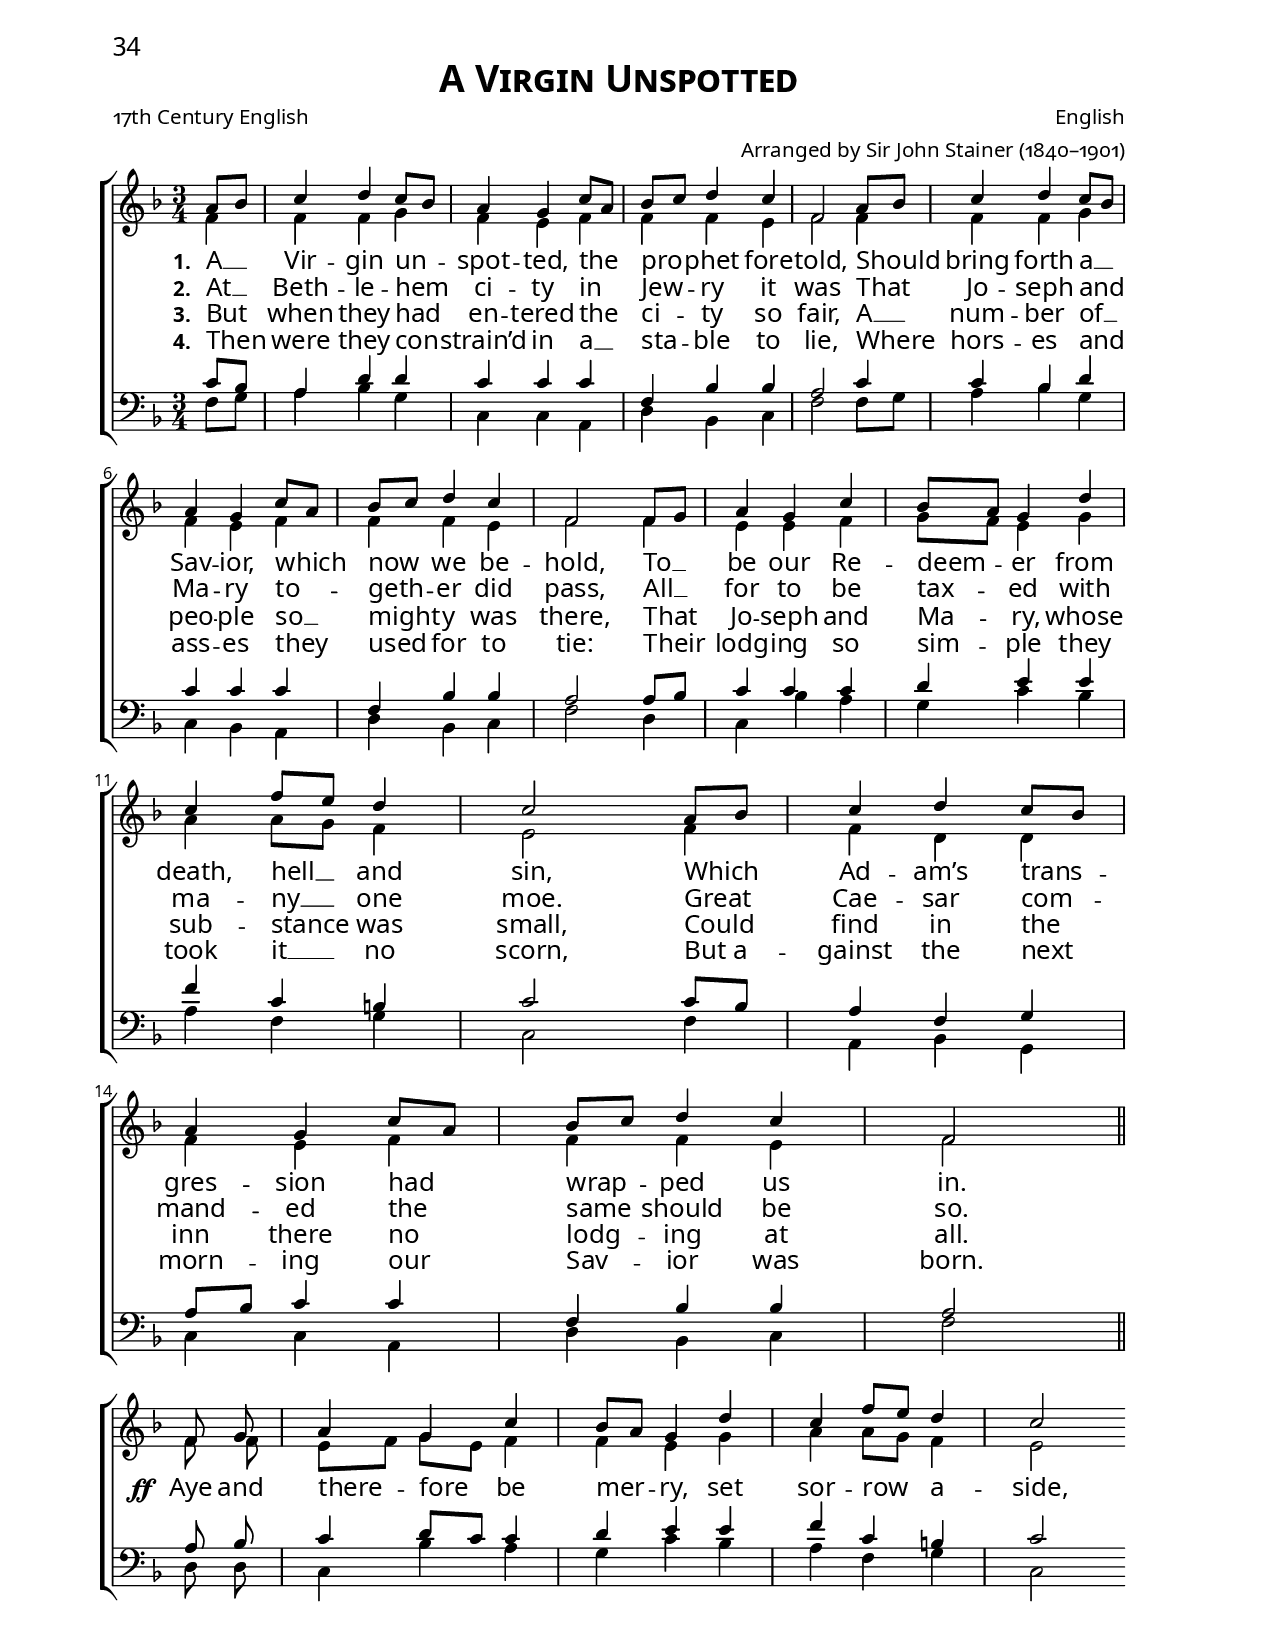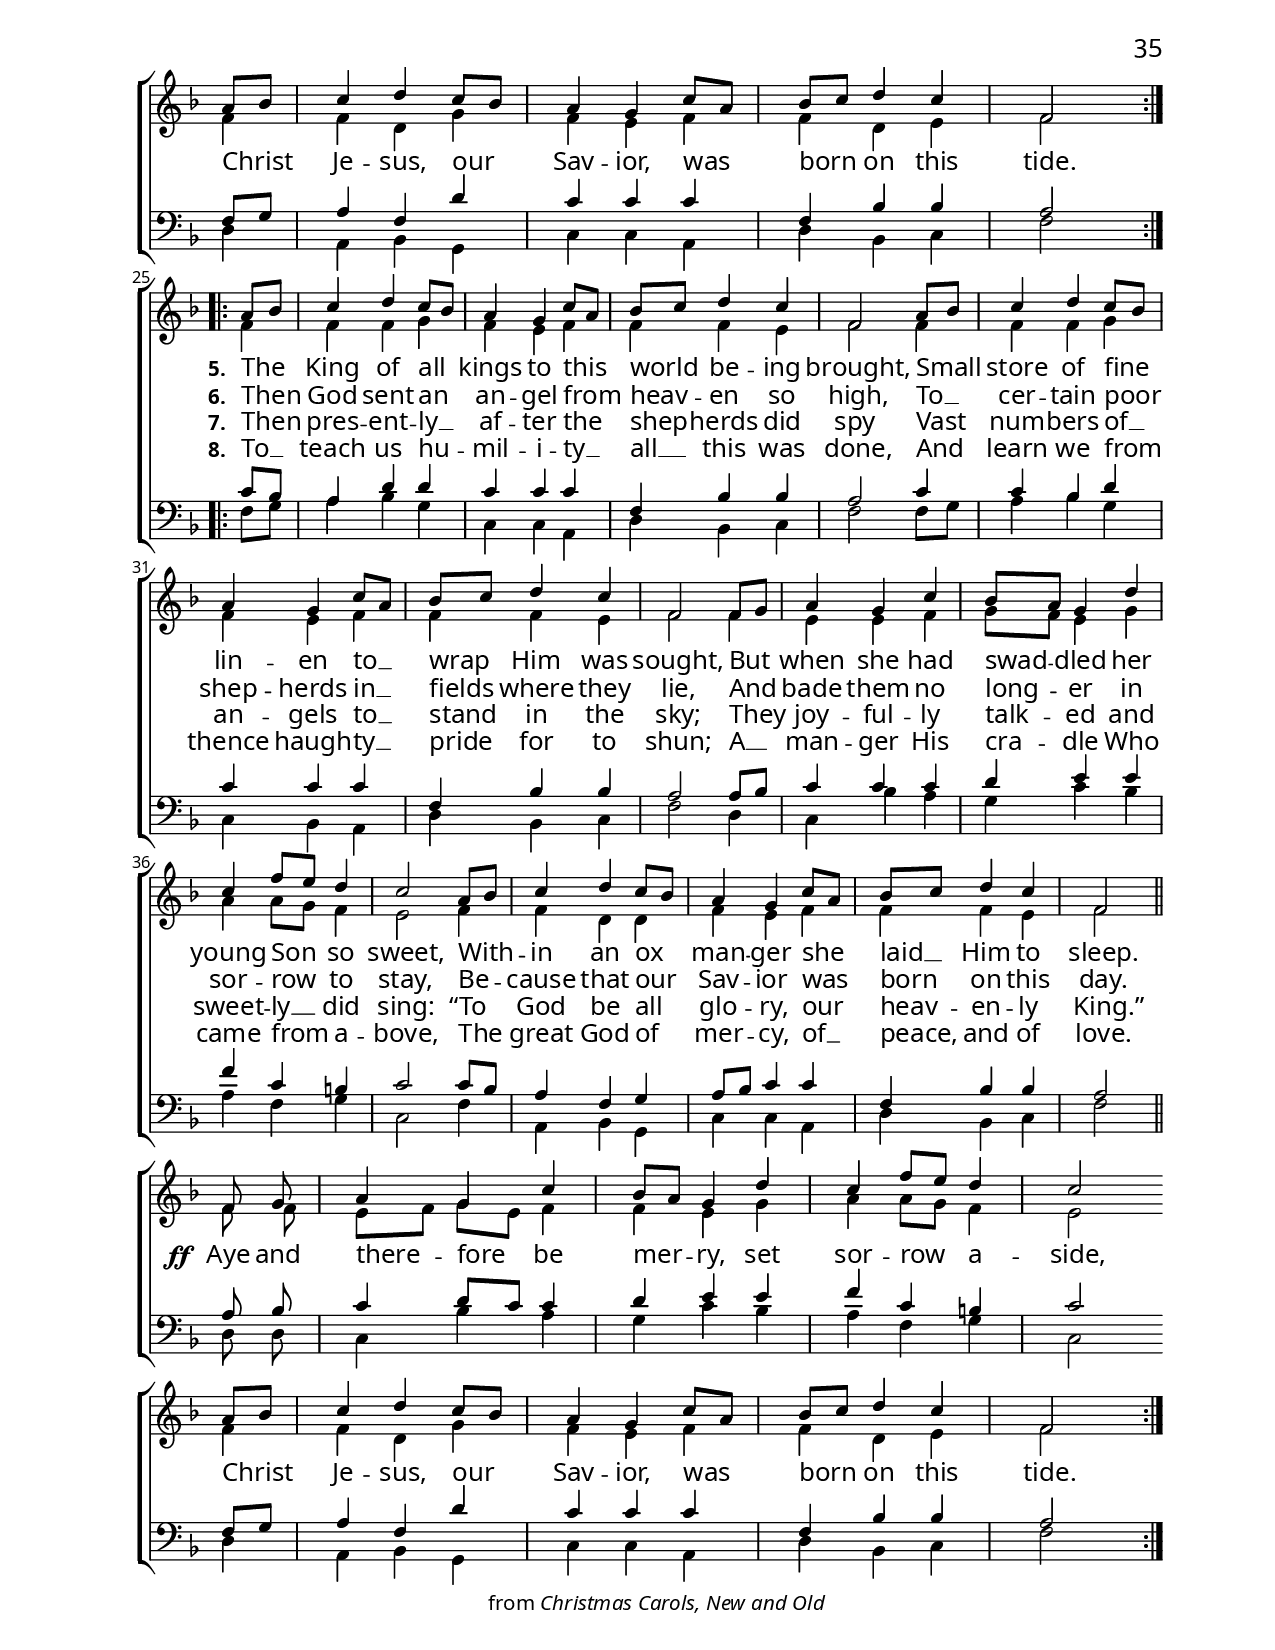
\version "2.14.2"
\include "util.ly"
\header {
  title = \markup{\override #'(font-name . "Garamond Premier Pro Semibold"){ \abs-fontsize #18 \smallCapsOldStyle"A Virgin Unspotted"}}
  poet = \markup\oldStyleNum"17th Century English"
  composer = \markup\oldStyleNum"English"
  arranger = \markup\oldStyleNum"Arranged by Sir John Stainer (1840–1901)"
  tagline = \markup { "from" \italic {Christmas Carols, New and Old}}
}
\paper {
  paper-height = 11\in
  paper-width = 8.5\in
  indent = 0\in
  %system-system-spacing = #'((basic-distance . 10) (padding . 0))
  system-system-spacing =
    #'((basic-distance . 0)
       (minimum-distance . 0)
       (padding . -5)
       (stretchability . 100))
  ragged-last-bottom = ##f
  ragged-bottom = ##f
  two-sided = ##t
  inner-margin = 1\in
  outer-margin = 0.75\in
  top-margin = 0.26\in
  bottom-margin = 0.25\in
  first-page-number = #34
  print-first-page-number = ##t
  headerLine = ""
  oddHeaderMarkup = \markup\fill-line{
     \override #'(font-name . "Garamond Premier Pro")\abs-fontsize #12.5
     \combine 
        \fill-line{"" \on-the-fly #print-page-number-check-first
        \oldStylePageNum""
        }
        \fill-line{\headerLine}
  }
  evenHeaderMarkup = \markup {
     \override #'(font-name . "Garamond Premier Pro")\abs-fontsize #12.5
     \combine
        \on-the-fly #print-page-number-check-first
        \oldStylePageNum""
        \fill-line{\headerLine}
  }
}
#(set-global-staff-size 18) \paper{ #(define fonts (make-pango-font-tree "Garamond Premier Pro" "Garamond Premier Pro" "Garamond Premier Pro" (/ 18 20))) }
global = {
  \autoBeamOff
  \key f \major
  \time 3/4
  \override DynamicLineSpanner #'staff-padding = #0.0
  \override DynamicLineSpanner #'Y-extent = #'(-1 . 1)
}

sopMusic = \relative c'' {
  \repeat volta 4 {
    \partial 4 a8[ bes] |
    c4 d c8[ bes] |
    a4 g c8[ a] |
    bes[ c] d4 c |
    f,2 a8[ bes] |
    c4 d c8[ bes] | \break
    
    a4 g c8[ a] |
    bes[ c] d4 c |
    f,2 f8[ g] |
    a4 g c |
    bes8[ a] g4 d' | \break
    
    c f8[ e] d4 |
    c2 a8[ bes] |
    c4 d c8[ bes] |
    a4 g c8[ a] |
    bes[ c] d4 c |
    f,2 \bar "||" \break
    
    %chorus
    f8\noBeam g8 |
    a4 g c |
    bes8[ a] g4 d' |
    c f8[ e] d4 |
    
    c2 \bar""\break a8[ bes] | 
    c4 d c8[ bes] |
    a4 g c8[ a] |
    bes[ c] d4 c |
    \partial 2 f,2 \break
  }
}
sopWords = \lyricmode {
  
}

altoMusic = \relative c' {
  f4 |
  f f g |
  f e f |
  f f e |
  f2 f4 |
  f f g |
  
  f e f |
  f f e |
  f2 f4 |
  e e f |
  g8[ f] e4 g |
  
  a a8[ g] f4 |
  e2 f4 |
  f d d |
  f e f |
  f f e |
  f2 \bar "||"
  
  %chorus
  f8\noBeam f8 |
  e[ f] g[ e] f4 |
  f e g |
  a a8[ g] f4 |
  
  e2 f4 |
  f d g |
  f e f |
  f d e |
  f2
}
altoWords = {
    \dropLyricsIX
  \lyricmode {
    \set stanza = #"1. "
    %\set ignoreMelismata = ##t
    %\unset ignoreMelismata
    A __ Vir -- gin un -- spot -- ted, the pro -- phet fore -- told,
    Should bring forth a __ Sav -- ior, which now we be -- hold,
    To __ be our Re -- deem -- er from death, hell __ and sin,
    Which Ad -- am’s trans -- gres -- sion had wrap -- ped us in.
  }
  \set stanza = \markup\dynamic"ff "
  \lyricmode {
    \set associatedVoice = "sopranos"
    Aye 
    \set associatedVoice = "altos"
    and there -- fore
    \unset associatedVoice
    be mer -- ry, set sor -- row a -- side,
    Christ Je -- sus, our Sav -- ior, was born on this tide.

    \set stanza = #"5. "
    The King of all kings  to this world be -- ing brought,
    Small store of fine lin -- en to __ wrap Him was sought,
    But when she had swad -- dled her young Son so sweet,
    With -- in an ox man -- ger she laid __ Him to sleep.
  }
  \set stanza = \markup\dynamic"ff "
  \lyricmode {
    \set associatedVoice = "altos"
    \set associatedVoice = "sopranos"
    Aye 
    \set associatedVoice = "altos"
    and there -- fore
    \unset associatedVoice
    be mer -- ry, set sor -- row a -- side,
    Christ Je -- sus, our Sav -- ior, was born on this tide.
  }
}
altoWordsII = \lyricmode {
    \dropLyricsIX
  \set stanza = #"2. "
  At __ Beth -- le -- hem ci -- ty in Jew -- ry it was
  That Jo -- seph and Ma -- ry to -- geth -- er did pass,
  All __ for to be tax -- ed with ma -- ny __ one moe.
  Great Cae -- sar com -- mand -- ed the same should be so.

  \repeat unfold 23 {\skip1}
  \set stanza = #"6. "
  Then God sent an an -- gel from heav -- en so high,
  To __ cer -- tain poor shep -- herds in __ fields where they lie,
  And bade them no long -- er in sor -- row to stay,
  Be -- cause that our Sav -- ior was born on this day.
}
altoWordsIII = \lyricmode {
    \dropLyricsIX
  \set stanza = #"3. "
  But when they had en -- tered the ci -- ty so fair,
  A __ num -- ber of __ peo -- ple so __ might -- y was there,
  That Jo -- seph and Ma -- ry, whose sub -- stance was small,
  Could find in the inn there no lodg -- ing at all.

  \repeat unfold 23 {\skip1}
  \set stanza = #"7. "
  Then pres -- ent -- ly __ af -- ter the shep -- herds did spy
  Vast num -- bers of __ an -- gels to __ stand in the sky;
  They joy -- ful -- ly talk -- ed and sweet -- ly __ did sing:
  “To God be all glo -- ry, our heav -- en -- ly King.”
}
altoWordsIV = \lyricmode {
    \dropLyricsIX
  \set stanza = #"4. "
  Then were they con -- strain’d in a __ sta -- ble to lie,
  Where hors -- es and ass -- es they used for to tie:
  Their lodg -- ing so sim -- ple they took it __ no scorn,
  But_a -- gainst the next morn -- ing our Sav -- ior was born.

  \repeat unfold 23 {\skip1}
  \set stanza = #"8. "
  To __ teach us hu -- mil -- i -- ty __ all __ this was done,
  And learn we from thence haugh -- ty __ pride for to shun;
  A __ man -- ger His cra -- dle Who came from a -- bove,
  The great God of mer -- cy, of __ peace, and of love.
}
tenorMusic = \relative c' {
  c8[ bes] |
  a4 d d |
  c c c |
  f, bes bes |
  a2 c4 |
  c bes d |
  
  c c c |
  f, bes bes |
  a2 a8[ bes] |
  c4 c c |
  d e e |
  
  f c b |
  c2 c8[ bes] |
  a4 f g |
  a8[ bes] c4 c |
  f, bes bes |
  a2 \bar "||"
  
  %chorus
  a8\noBeam bes |
  c4 d8[ c] c4 |
  d e e |
  f c b |
  
  c2 f,8[ g] |
  a4 f d' |
  c c c |
  f, bes bes |
  a2
}
tenorWords = \lyricmode {

}

bassMusic = \relative c {
  f8[ g] |
  a4 bes g |
  c, c a |
  d bes c |
  f2 f8[ g] |
  a4 bes g |
  
  c, bes a |
  d bes c |
  f2 d4 |
  c bes' a |
  g c bes |
  
  a f g |
  c,2 f4 |
  a, bes g |
  c c a |
  d bes c |
  f2 \bar "||"
  
  %chorus
  d8\noBeam d |
  c4 bes' a |
  g c bes |
  a f g |
  
  c,2 d4 |
  a bes g |
  c c a |
  d bes c |
  f2
}
bassWords = \lyricmode {

}

pianoRH = \relative c' {
  
}
pianoLH = \relative c' {
  
}

\score {
  <<
   \new ChoirStaff <<
%    \new Lyrics = sopranos \with { \override VerticalAxisGroup #'nonstaff-relatedstaff-spacing = #'((basic-distance . 1)) }
    \new Staff = women <<
      \new Voice = "sopranos" { \voiceOne << \global {\sopMusic \sopMusic} >> }
      \new Voice = "altos" { \voiceTwo << \global {\altoMusic \altoMusic} >> }
    >>
    \new Lyrics \with { alignAboveContext = #"women" } \lyricsto "sopranos" \sopWords
%    \new Lyrics = "altosVIII"  \with { alignBelowContext = #"women" } \lyricsto "sopranos" \altoWordsVIII
%    \new Lyrics = "altosVII"  \with { alignBelowContext = #"women" } \lyricsto "sopranos" \altoWordsVII
%    \new Lyrics = "altosVI"  \with { alignBelowContext = #"women" } \lyricsto "sopranos" \altoWordsVI
%    \new Lyrics = "altosV"  \with { alignBelowContext = #"women" } \lyricsto "sopranos" \altoWordsV
    \new Lyrics = "altosIV"  \with { alignBelowContext = #"women" } \lyricsto "sopranos" \altoWordsIV
    \new Lyrics = "altosIII"  \with { alignBelowContext = #"women" } \lyricsto "sopranos" \altoWordsIII
    \new Lyrics = "altosII"  \with { alignBelowContext = #"women" } \lyricsto "sopranos" \altoWordsII
    \new Lyrics = "altos"  \with { alignBelowContext = #"women" \override VerticalAxisGroup #'nonstaff-relatedstaff-spacing = #'((padding . -0.4))} \lyricsto "sopranos" \altoWords
   \new Staff = men <<
      \clef bass
      \new Voice = "tenors" { \voiceOne << \global {\tenorMusic \tenorMusic} >> }
      \new Voice = "basses" { \voiceTwo << \global {\bassMusic \bassMusic} >> }
    >>
    \new Lyrics \with { alignAboveContext = #"men" \override VerticalAxisGroup #'nonstaff-relatedstaff-spacing = #'((basic-distance . 1)) } \lyricsto "tenors" \tenorWords
    \new Lyrics \with { alignBelowContext = #"men" \override VerticalAxisGroup #'nonstaff-relatedstaff-spacing = #'((basic-distance . 1)) } \lyricsto "basses" \bassWords
  >>
%    \new PianoStaff << \new Staff { \new Voice { \pianoRH } } \new Staff { \clef "bass" \pianoLH } >>
  >>
  \layout {
  \context {
    \Lyrics
    \override LyricText #'font-size = #2
  }
    \context {
      \Score
      \override SpacingSpanner #'base-shortest-duration = #(ly:make-moment 1 2)
      \override SpacingSpanner #'common-shortest-duration = #(ly:make-moment 1 2)
    }
    \context {
      % Remove all empty staves
      % \Staff \RemoveEmptyStaves \override VerticalAxisGroup #'remove-first = ##t
    }
    \context {
      \Lyrics
      \override LyricText #'X-offset = #center-on-word
    }
  }
}

